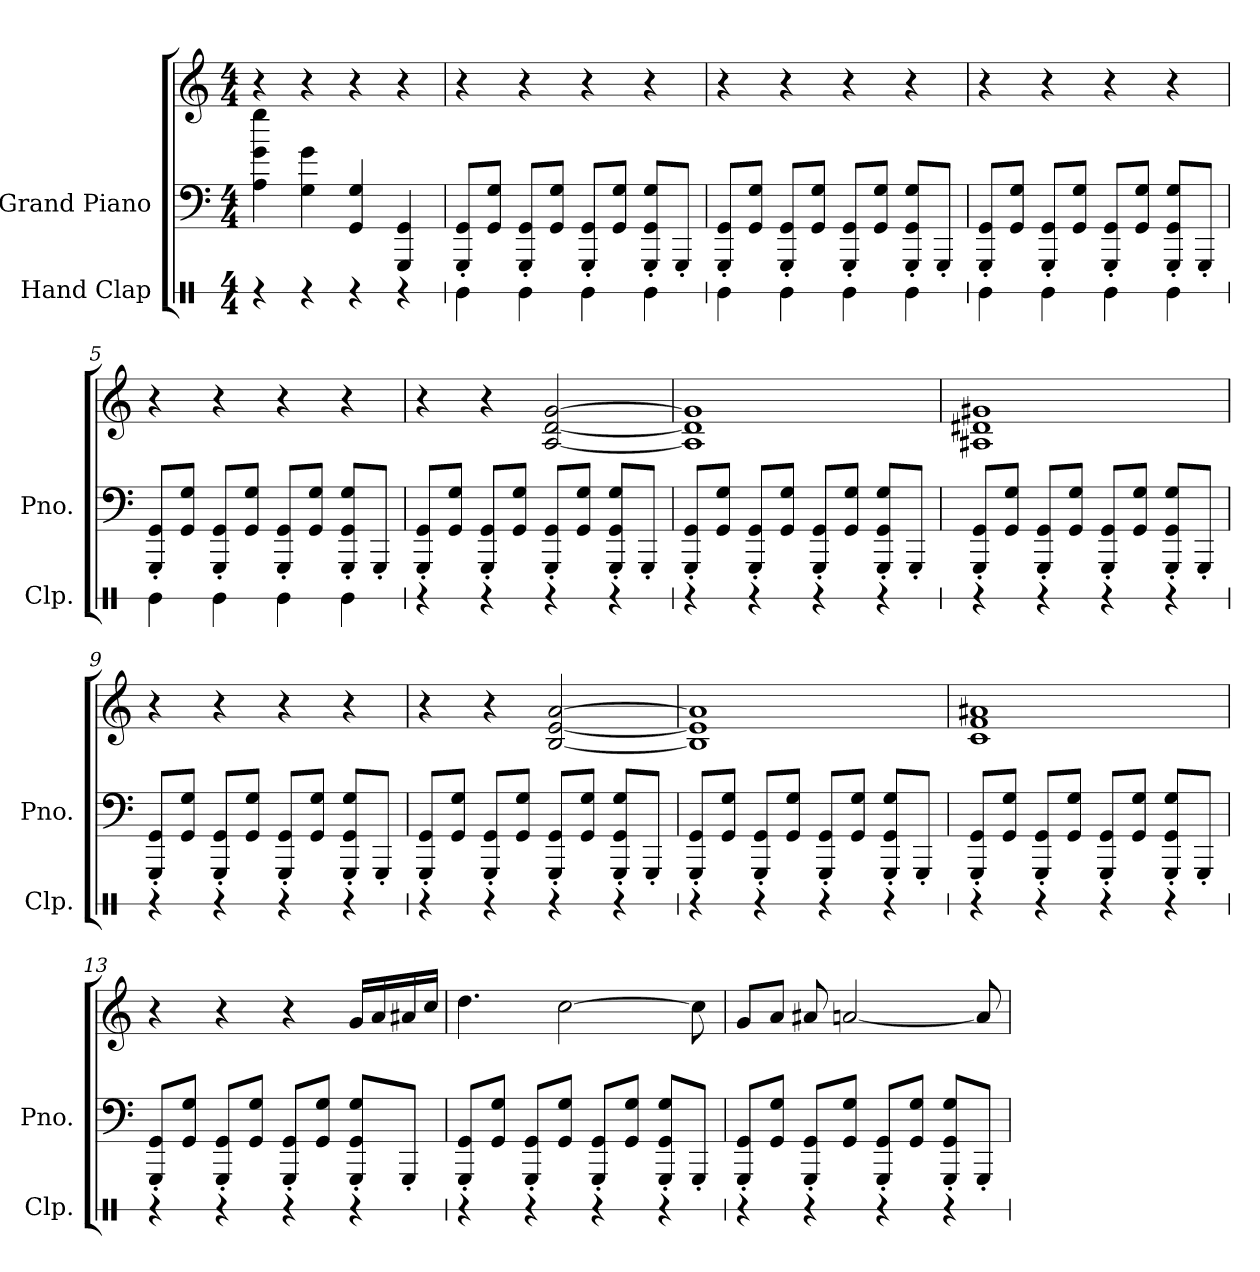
**kern	**kern	**kern
*part2	*part1	*part1
*staff3	*staff2	*staff1
*I"Hand Clap	*I"Grand Piano	*
*I'Clp.	*I'Pno.	*
*stria1	*stria5	*stria5
*clefX	*clefF4	*clefG2
*k[]	*k[]	*k[]
*M4/4	*M4/4	*M4/4
*MM160	*MM160	*MM160
=1	=1	=1
4r	4g 4gg 4A	4r
4r	4G 4g	4r
4r	4GG 4G	4r
4r	4GG 4GGG	4r
=2	=2	=2
4Re	8GGG' 8GG'L	4r
.	8GG 8GJ	.
4Re	8GGG' 8GG'L	4r
.	8GG 8GJ	.
4Re	8GGG' 8GG'L	4r
.	8GG 8GJ	.
4Re	8GGG' 8GG' 8G'L	4r
.	8GGG'J	.
=3	=3	=3
4Re	8GGG' 8GG'L	4r
.	8GG 8GJ	.
4Re	8GGG' 8GG'L	4r
.	8GG 8GJ	.
4Re	8GGG' 8GG'L	4r
.	8GG 8GJ	.
4Re	8GGG' 8GG' 8G'L	4r
.	8GGG'J	.
=4	=4	=4
4Re	8GGG' 8GG'L	4r
.	8GG 8GJ	.
4Re	8GGG' 8GG'L	4r
.	8GG 8GJ	.
4Re	8GGG' 8GG'L	4r
.	8GG 8GJ	.
4Re	8GGG' 8GG' 8G'L	4r
.	8GGG'J	.
=5	=5	=5
4Re	8GGG' 8GG'L	4r
.	8GG 8GJ	.
4Re	8GGG' 8GG'L	4r
.	8GG 8GJ	.
4Re	8GGG' 8GG'L	4r
.	8GG 8GJ	.
4Re	8GGG' 8GG' 8G'L	4r
.	8GGG'J	.
=6	=6	=6
4r	8GGG' 8GG'L	4r
.	8GG 8GJ	.
4r	8GGG' 8GG'L	4r
.	8GG 8GJ	.
4r	8GGG' 8GG'L	[2A [2d [2g
.	8GG 8GJ	.
4r	8GGG' 8GG' 8G'L	.
.	8GGG'J	.
=7	=7	=7
4r	8GGG' 8GG'L	1A] 1d] 1g]
.	8GG 8GJ	.
4r	8GGG' 8GG'L	.
.	8GG 8GJ	.
4r	8GGG' 8GG'L	.
.	8GG 8GJ	.
4r	8GGG' 8GG' 8G'L	.
.	8GGG'J	.
=8	=8	=8
4r	8GGG' 8GG'L	1A#X 1d#X 1g#X
.	8GG 8GJ	.
4r	8GGG' 8GG'L	.
.	8GG 8GJ	.
4r	8GGG' 8GG'L	.
.	8GG 8GJ	.
4r	8GGG' 8GG' 8G'L	.
.	8GGG'J	.
=9	=9	=9
4r	8GGG' 8GG'L	4r
.	8GG 8GJ	.
4r	8GGG' 8GG'L	4r
.	8GG 8GJ	.
4r	8GGG' 8GG'L	4r
.	8GG 8GJ	.
4r	8GGG' 8GG' 8G'L	4r
.	8GGG'J	.
=10	=10	=10
4r	8GGG' 8GG'L	4r
.	8GG 8GJ	.
4r	8GGG' 8GG'L	4r
.	8GG 8GJ	.
4r	8GGG' 8GG'L	[2B [2e [2a
.	8GG 8GJ	.
4r	8GGG' 8GG' 8G'L	.
.	8GGG'J	.
=11	=11	=11
4r	8GGG' 8GG'L	1B] 1e] 1a]
.	8GG 8GJ	.
4r	8GGG' 8GG'L	.
.	8GG 8GJ	.
4r	8GGG' 8GG'L	.
.	8GG 8GJ	.
4r	8GGG' 8GG' 8G'L	.
.	8GGG'J	.
=12	=12	=12
4r	8GGG' 8GG'L	1c 1f 1a#X
.	8GG 8GJ	.
4r	8GGG' 8GG'L	.
.	8GG 8GJ	.
4r	8GGG' 8GG'L	.
.	8GG 8GJ	.
4r	8GGG' 8GG' 8G'L	.
.	8GGG'J	.
=13	=13	=13
4r	8GGG' 8GG'L	4r
.	8GG 8GJ	.
4r	8GGG' 8GG'L	4r
.	8GG 8GJ	.
4r	8GGG' 8GG'L	4r
.	8GG 8GJ	.
4r	8GGG' 8GG' 8G'L	16gLL
.	.	16a
.	8GGG'J	16a#X
.	.	16ccJJ
=14	=14	=14
4r	8GGG' 8GG'L	4.dd
.	8GG 8GJ	.
4r	8GGG' 8GG'L	.
.	8GG 8GJ	[2cc
4r	8GGG' 8GG'L	.
.	8GG 8GJ	.
4r	8GGG' 8GG' 8G'L	.
.	8GGG'J	8cc]
=15	=15	=15
4r	8GGG' 8GG'L	8gL
.	8GG 8GJ	8aJ
4r	8GGG' 8GG'L	8a#X
.	8GG 8GJ	[2an
4r	8GGG' 8GG'L	.
.	8GG 8GJ	.
4r	8GGG' 8GG' 8G'L	.
.	8GGG'J	8a]
=	=	=
*-	*-	*-
